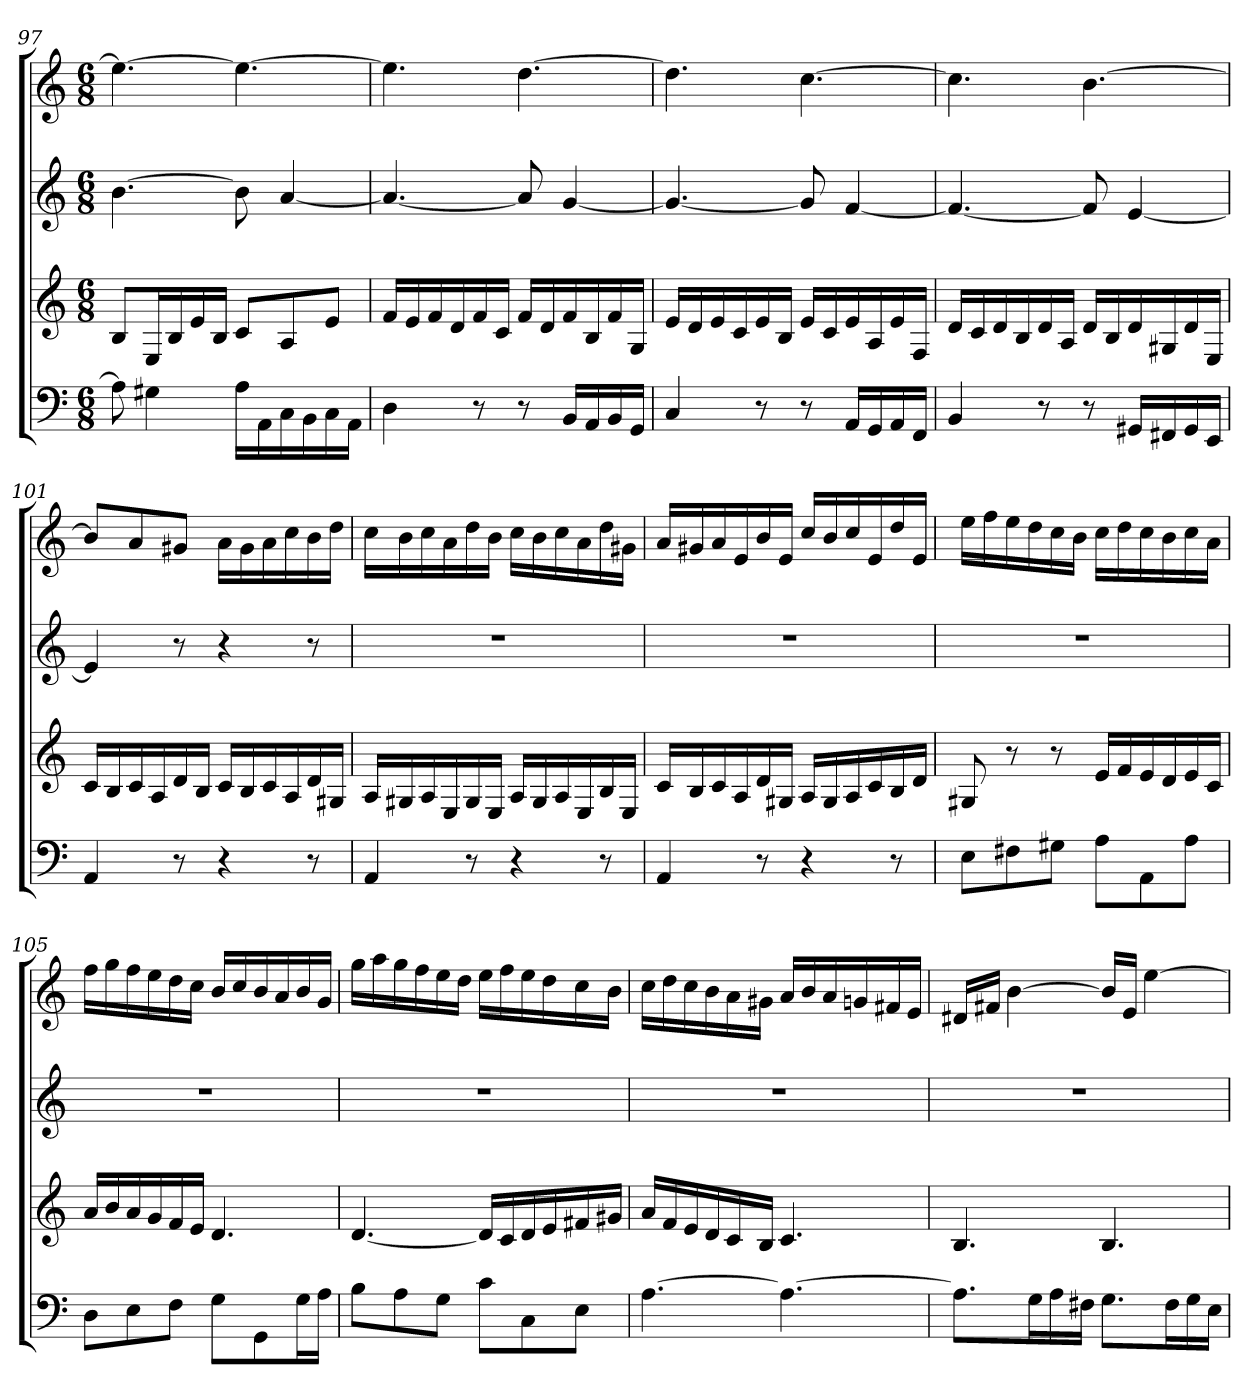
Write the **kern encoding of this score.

**kern	**kern	**kern	**kern
*part4	*part3	*part2	*part1
*staff4	*staff3	*staff2	*staff1
*k[]	*k[]	*k[]	*k[]
*M6/8	*M6/8	*M6/8	*M6/8
=97	=97	=97	=97
8A]	8BL	[4.b	4.ee_
4G#X	16EL	.	.
.	16B	.	.
.	16e	.	.
.	16BJJ	.	.
16ALL	8cL	8b]	4.ee_
16AA	.	.	.
16C	8A	[4a	.
16BB	.	.	.
16C	8eJ	.	.
16AAJJ	.	.	.
=98	=98	=98	=98
4D	16fLL	4.a_	4.ee]
.	16e	.	.
.	16f	.	.
.	16d	.	.
8r	16f	.	.
.	16cJJ	.	.
8r	16fLL	8a]	[4.dd
.	16d	.	.
16BBLL	16f	[4g	.
16AA	16B	.	.
16BB	16f	.	.
16GGJJ	16GJJ	.	.
=99	=99	=99	=99
4C	16eLL	4.g_	4.dd]
.	16d	.	.
.	16e	.	.
.	16c	.	.
8r	16e	.	.
.	16BJJ	.	.
8r	16eLL	8g]	[4.cc
.	16c	.	.
16AALL	16e	[4f	.
16GG	16A	.	.
16AA	16e	.	.
16FFJJ	16FJJ	.	.
=100	=100	=100	=100
4BB	16dLL	4.f_	4.cc]
.	16c	.	.
.	16d	.	.
.	16B	.	.
8r	16d	.	.
.	16AJJ	.	.
8r	16dLL	8f]	[4.b
.	16B	.	.
16GG#XLL	16d	[4e	.
16FF#X	16G#X	.	.
16GG#	16d	.	.
16EEJJ	16EJJ	.	.
=101	=101	=101	=101
4AA	16cLL	4e]	8bL]
.	16B	.	.
.	16c	.	8a
.	16A	.	.
8r	16d	8r	8g#XJ
.	16BJJ	.	.
4r	16cLL	4r	16aLL
.	16B	.	16g#
.	16c	.	16a
.	16A	.	16cc
8r	16d	8r	16b
.	16G#XJJ	.	16ddJJ
=102	=102	=102	=102
4AA	16ALL	2.r	16ccLL
.	16G#X	.	16b
.	16A	.	16cc
.	16E	.	16a
8r	16G#	.	16dd
.	16EJJ	.	16bJJ
4r	16ALL	.	16ccLL
.	16G#	.	16b
.	16A	.	16cc
.	16E	.	16a
8r	16B	.	16dd
.	16EJJ	.	16g#XJJ
=103	=103	=103	=103
4AA	16cLL	2.r	16aLL
.	16B	.	16g#X
.	16c	.	16a
.	16A	.	16e
8r	16d	.	16b
.	16G#XJJ	.	16eJJ
4r	16ALL	.	16ccLL
.	16G#	.	16b
.	16A	.	16cc
.	16c	.	16e
8r	16B	.	16dd
.	16dJJ	.	16eJJ
=104	=104	=104	=104
8EL	8G#X	2.r	16eeLL
.	.	.	16ff
8F#X	8r	.	16ee
.	.	.	16dd
8G#XJ	8r	.	16cc
.	.	.	16bJJ
8AL	16eLL	.	16ccLL
.	16f	.	16dd
8AA	16e	.	16cc
.	16d	.	16b
8AJ	16e	.	16cc
.	16cJJ	.	16aJJ
=105	=105	=105	=105
8DL	16aLL	2.r	16ffLL
.	16b	.	16gg
8E	16a	.	16ff
.	16g	.	16ee
8FJ	16f	.	16dd
.	16eJJ	.	16ccJJ
8GL	4.d	.	16bLL
.	.	.	16cc
8GG	.	.	16b
.	.	.	16a
16GL	.	.	16b
16AJJ	.	.	16gJJ
=106	=106	=106	=106
8BL	[4.d	2.r	16ggLL
.	.	.	16aa
8A	.	.	16gg
.	.	.	16ff
8GJ	.	.	16ee
.	.	.	16ddJJ
8cL	16dLL]	.	16eeLL
.	16c	.	16ff
8C	16d	.	16ee
.	16e	.	16dd
8EJ	16f#X	.	16cc
.	16g#XJJ	.	16bJJ
=107	=107	=107	=107
[4.A	16aLL	2.r	16ccLL
.	16f	.	16dd
.	16e	.	16cc
.	16d	.	16b
.	16c	.	16a
.	16BJJ	.	16g#XJJ
4.A_	4.c	.	16aLL
.	.	.	16b
.	.	.	16a
.	.	.	16gn
.	.	.	16f#X
.	.	.	16eJJ
=108	=108	=108	=108
8.AL]	4.B	2.r	16d#XLL
.	.	.	16f#XJJ
.	.	.	[4b
16GL	.	.	.
16A	.	.	.
16F#XJJ	.	.	.
8.GL	4.B	.	16bLL]
.	.	.	16eJJ
.	.	.	[4ee
16F#L	.	.	.
16G	.	.	.
16EJJ	.	.	.
=	=	=	=
*-	*-	*-	*-
